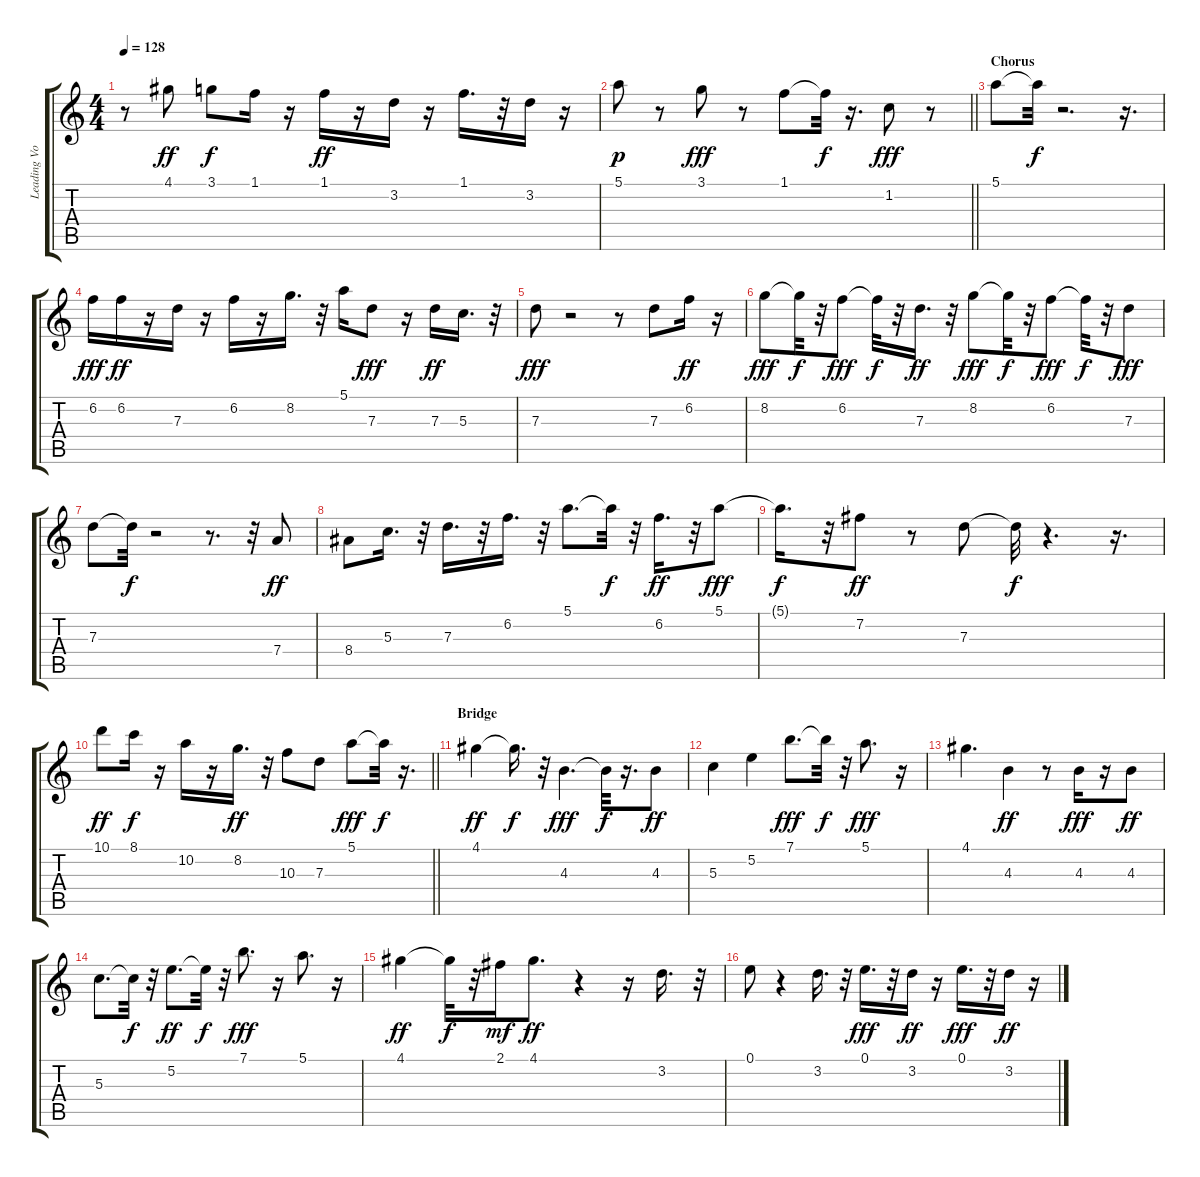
\track ("Leading Vocals" "Leading Vo") {instrument acousticguitarnylon}
\staff {score tabs}
\tuning (E4 B3 G3 D3 A2 E2) {hide}
\ts (4 4)
\tempo 128
\clef g2
\ks c
r.8{dy f} 4.1.8{dy ff} 3.1.8{dy f} 1.1.16 r.16 1.1.16{dy ff} r.16 3.2.16 r.16 1.1.16{d} r.32 3.2.16 r.16 |
\barLineRight lightlight
5.1.8{dy p} r.8 3.1.8{dy fff} r.8 1.1.8 1.1{t}.32{dy f} r.16{d} 1.2.8{dy fff} r.8 |
\section ("" "Chorus")
5.1.8 5.1{t}.32{dy f} r.2{d} r.16{d} |
6.2.16{dy fff} 6.2.16{dy ff} r.16 7.3.16 r.16 6.2.16 r.16 8.2.16{d} r.32 5.1.16 7.3.8{dy fff} r.16 7.3.16{dy ff} 5.3.16{d} r.32 |
7.3.8{dy fff} r.2 r.8 7.3.8 6.2.16{dy ff} r.16 |
8.2.8{dy fff} 8.2{t}.32{dy f} r.32 6.2.8{dy fff} 6.2{t}.32{dy f} r.32 7.3.16{d dy ff} r.32 8.2.8{dy fff} 8.2{t}.32{dy f} r.32 6.2.8{dy fff} 6.2{t}.32{dy f} r.32 7.3.8{dy fff} |
7.3.8 7.3{t}.32{dy f} r.2 r.8{d} r.32 7.4.8{dy ff} |
8.4.8 5.3.16{d} r.32 7.3.16{d} r.32 6.2.16{d} r.32 5.1.8{d} 5.1{t}.32{dy f} r.32 6.2.16{d dy ff} r.32 5.1.8{dy fff} |
5.1{t}.16{d dy f} r.32 7.2.8{dy ff} r.8 7.3.8 7.3{t}.32{dy f} r.4{d} r.16{d} |
\barLineRight lightlight
10.1.8{dy ff} 8.1.16{dy f} r.16 10.2.16 r.16 8.2.16{d dy ff} r.32 10.3.8 7.3.8 5.1.8{dy fff} 5.1{t}.32{dy f} r.16{d} |
\section ("" "Bridge")
4.1.4{dy ff} 4.1{t}.16{d dy f} r.32 4.3.4{d dy fff} 4.3{t}.32{dy f} r.16{d} 4.3.8{dy ff} |
5.3.4 5.2.4 7.1.8{d dy fff} 7.1{t}.32{dy f} r.32 5.1.8{d dy fff} r.16 |
4.1.4{d} 4.3.4{dy ff} r.8 4.3.16{dy fff} r.16 4.3.8{dy ff} |
5.3.8{d} 5.3{t}.32{dy f} r.32 5.2.8{d dy ff} 5.2{t}.32{dy f} r.32 7.1.8{d dy fff} r.16 5.1.8{d} r.16 |
4.1.4{dy ff} 4.1{t}.32{dy f} r.32 2.1.16{dy mf} 4.1.8{d dy ff} r.4 r.16 3.2.16{d} r.32 |
0.1.8 r.4 3.2.16{d} r.32 0.1.16{d dy fff} r.32 3.2.16{dy ff} r.16 0.1.16{d dy fff} r.32 3.2.16{dy ff} r.16
